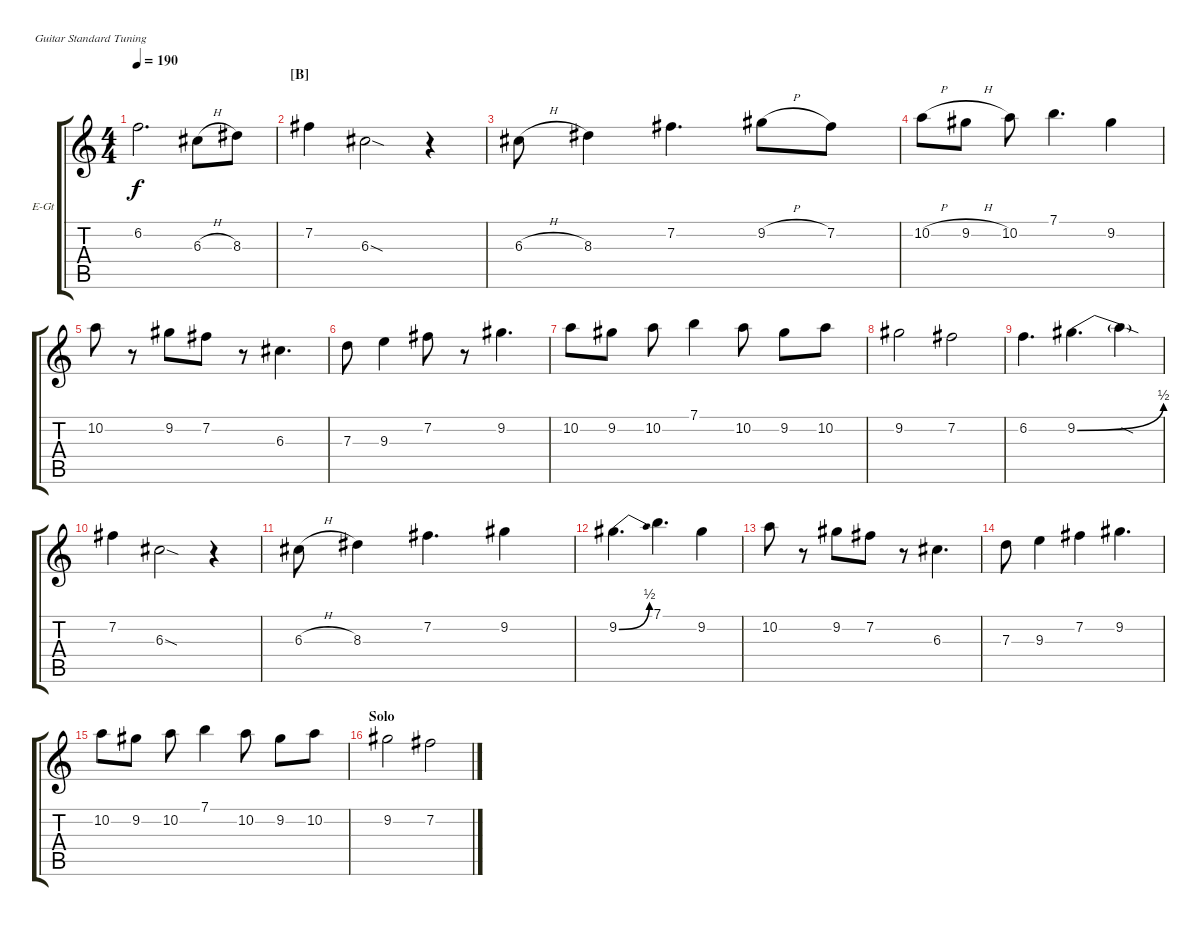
\bracketExtendMode groupsimilarinstruments
\firstSystemTrackNameOrientation horizontal
\otherSystemsTrackNameOrientation horizontal
\track ("Lead guitar 2" "E-Gt") {instrument overdrivenguitar}
\staff {score tabs}
\tuning (E4 B3 G3 D3 A2 E2)
\ts (4 4)
\tempo 190
\clef g2
\ks c
6.2{t}.2{d dy f} 6.3{h}.8 8.3.8 |
\section ("B" "")
7.2.4 6.3{sod}.2 r.4 |
6.3{h}.8 8.3.4 7.2.4{d} 9.2{h}.8 7.2.8 |
10.2{h}.8 9.2{h}.8 10.2.8 7.1.4{d} 9.2.4 |
10.2.8 r.8 9.2.8 7.2.8 r.8 6.3.4{d} |
7.3.8 9.3.4 7.2.8 r.8 9.2.4{d} |
10.2.8 9.2.8 10.2.8 7.1.4 10.2.8 9.2.8 10.2.8 |
9.2.2 7.2.2 |
6.2.4{d} 9.2{be (bend 13.2 0 30 2)}.4{d} 9.2{sod t}.4 |
7.2.4 6.3{sod}.2 r.4 |
6.3{h}.8 8.3.4 7.2.4{d} 9.2.4 |
9.2{be (bend 0 0 13.2 2)}.4{d} 7.1.4{d} 9.2.4 |
10.2.8 r.8 9.2.8 7.2.8 r.8 6.3.4{d} |
7.3.8 9.3.4 7.2.4 9.2.4{d} |
10.2.8 9.2.8 10.2.8 7.1.4 10.2.8 9.2.8 10.2.8 |
\section ("" "Solo")
9.2.2 7.2.2
